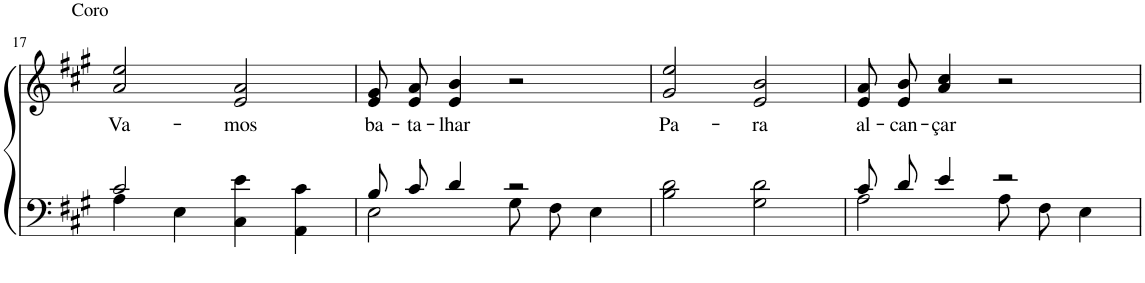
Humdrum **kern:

**kern	**kern	**text
*part2	*part1	*part1
*staff2	*staff1	*staff1
*I"Parte III e IV	*I"Parte I e II	*
!!LO:PB:g=z
*clefF4	*clefG2	*
*Trd1c2	*Trd1c2	*
*k[f#c#g#]	*k[f#c#g#]	*
*M4/4	*M4/4	*
=17	=17	=17
*^	*	*
!	!	!LO:TX:a:t=Coro	!
!	!	!	!LO:LY:b
2c#/	4A\	2a/ 2ee/	Va-
.	4E\	.	.
!	!	!	!LO:LY:b
2ryy	4C#\ 4e\	2e/ 2a/	-mos
.	4AA\ 4c#\	.	.
=18	=18	=18	=18
!	!	!	!LO:LY:b
8B/L	2E\	8e/ 8g#/L	ba-
!	!	!	!LO:LY:b
8c#/J	.	8e/ 8a/J	-ta-
!	!	!	!LO:LY:b
4d/	.	4e/ 4b/	-lhar
2r	8G#\L	2r	.
.	8F#\J	.	.
.	4E\	.	.
=19	=19	=19	=19
!	!	!	!LO:LY:b
*v	*v	*	*
2B\ 2d\	2g#/ 2ee/	Pa-
!	!	!LO:LY:b
2G#\ 2d\	2e/ 2b/	-ra
=20	=20	=20
*^	*	*
!	!	!	!LO:LY:b
8c#/L	2A\	8e/ 8a/L	al-
!	!	!	!LO:LY:b
8d/J	.	8e/ 8b/J	-can-
!	!	!	!LO:LY:b
4e/	.	4a/ 4cc#/	-çar
2r	8A\L	2r	.
.	8F#\J	.	.
.	4E\	.	.
*v	*v	*	*
=	=	=
*-	*-	*-
